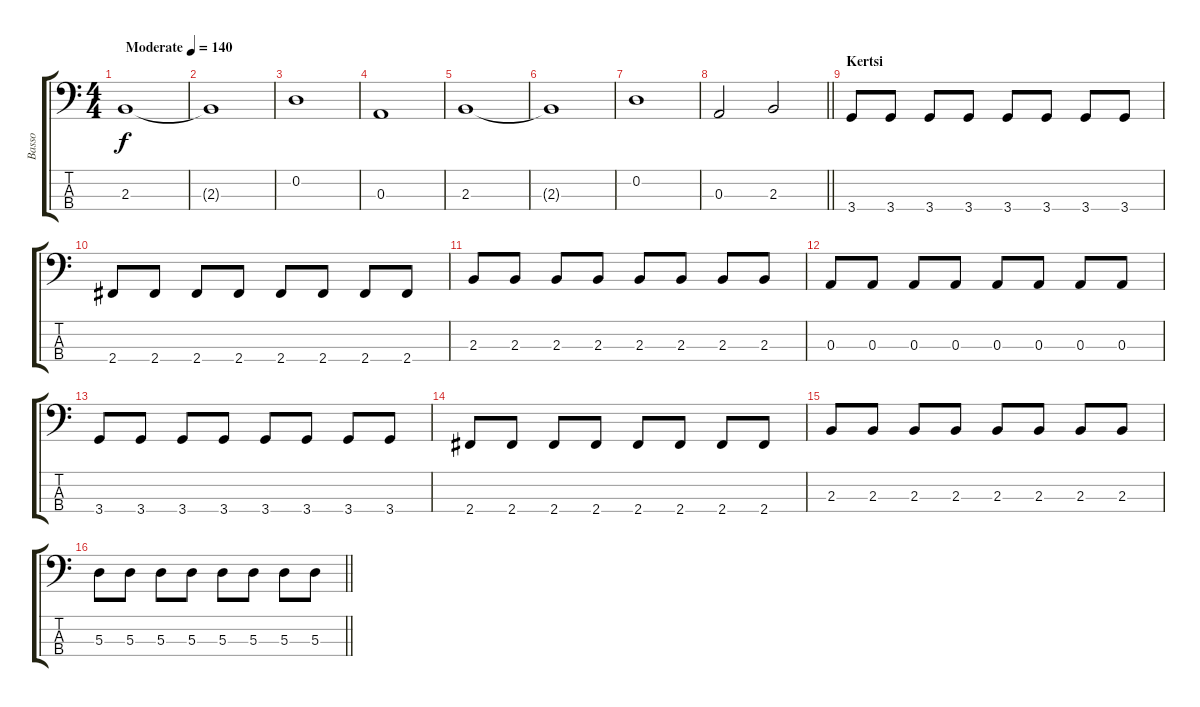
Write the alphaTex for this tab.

\track ("Basso" "Basso") {instrument electricbasspick}
\staff {score tabs}
\tuning (G2 D2 A1 E1) {hide}
\ts (4 4)
\tempo (140 "Moderate")
\clef f4
\ks c
2.3.1{dy f instrument electricbasspick} |
2.3{t}.1 |
0.2.1 |
0.3.1 |
2.3.1 |
2.3{t}.1 |
0.2.1 |
\barLineRight lightlight
0.3.2 2.3.2 |
\section ("" "Kertsi")
3.4.8 3.4.8 3.4.8 3.4.8 3.4.8 3.4.8 3.4.8 3.4.8 |
2.4.8 2.4.8 2.4.8 2.4.8 2.4.8 2.4.8 2.4.8 2.4.8 |
2.3.8 2.3.8 2.3.8 2.3.8 2.3.8 2.3.8 2.3.8 2.3.8 |
0.3.8 0.3.8 0.3.8 0.3.8 0.3.8 0.3.8 0.3.8 0.3.8 |
3.4.8 3.4.8 3.4.8 3.4.8 3.4.8 3.4.8 3.4.8 3.4.8 |
2.4.8 2.4.8 2.4.8 2.4.8 2.4.8 2.4.8 2.4.8 2.4.8 |
2.3.8 2.3.8 2.3.8 2.3.8 2.3.8 2.3.8 2.3.8 2.3.8 |
\barLineRight lightlight
5.3.8 5.3.8 5.3.8 5.3.8 5.3.8 5.3.8 5.3.8 5.3.8
